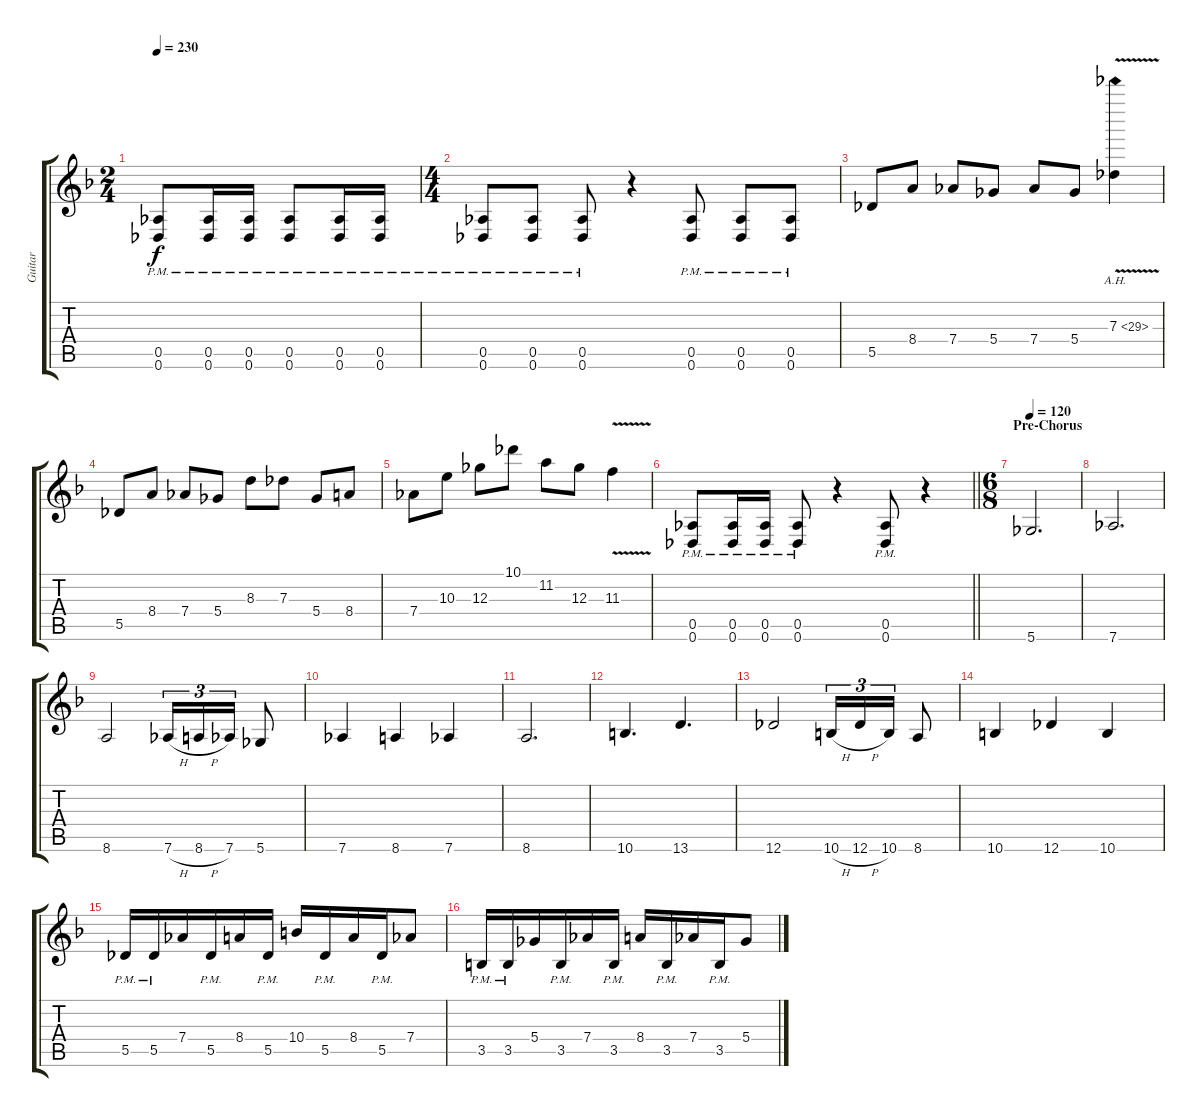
\track ("Guitar" "Guitar") {instrument distortionguitar}
\staff {score tabs}
\tuning (Eb4 Bb3 Gb3 Db3 Ab2 Db2) {hide}
\ts (2 4)
\tempo 230
\clef g2
\ks f
(0.5{pm} 0.6{pm}).8{dy f} (0.5{pm} 0.6{pm}).16 (0.5{pm} 0.6{pm}).16 (0.5{pm} 0.6{pm}).8 (0.5{pm} 0.6{pm}).16 (0.5{pm} 0.6{pm}).16 |
\ts (4 4)
(0.5{pm} 0.6{pm}).8 (0.5{pm} 0.6{pm}).8 (0.5{pm} 0.6{pm}).8 r.4 (0.5{pm} 0.6{pm}).8 (0.5{pm} 0.6{pm}).8 (0.5{pm} 0.6{pm}).8 |
5.5.8 8.4.8 7.4.8 5.4.8 7.4.8 5.4.8 7.3{ah 22 v}.4 |
5.5.8 8.4.8 7.4.8 5.4.8 8.3.8 7.3.8 5.4.8 8.4.8 |
7.4.8 10.3.8 12.3.8 10.1.8 11.2.8 12.3.8 11.3{v}.4 |
\barLineRight lightlight
(0.5{pm} 0.6{pm}).8 (0.5{pm} 0.6{pm}).16 (0.5{pm} 0.6{pm}).16 (0.5{pm} 0.6{pm}).8 r.4 (0.5{pm} 0.6{pm}).8 r.4 |
\ts (6 8)
\section ("" "Pre-Chorus")
\tempo 120
5.6.2{d} |
7.6.2{d} |
8.6.2 7.6{h}.16{tu (3 2)} 8.6{h}.16{tu (3 2)} 7.6.16{tu (3 2)} 5.6.8 |
7.6.4 8.6.4 7.6.4 |
8.6.2{d} |
10.6.4{d} 13.6.4{d} |
12.6.2 10.6{h}.16{tu (3 2)} 12.6{h}.16{tu (3 2)} 10.6.16{tu (3 2)} 8.6.8 |
10.6.4 12.6.4 10.6.4 |
5.5{pm}.16 5.5{pm}.16 7.4.16 5.5{pm}.16 8.4.16 5.5{pm}.16 10.4.16 5.5{pm}.16 8.4.16 5.5{pm}.16 7.4.8 |
3.5{pm}.16 3.5{pm}.16 5.4.16 3.5{pm}.16 7.4.16 3.5{pm}.16 8.4.16 3.5{pm}.16 7.4.16 3.5{pm}.16 5.4.8
